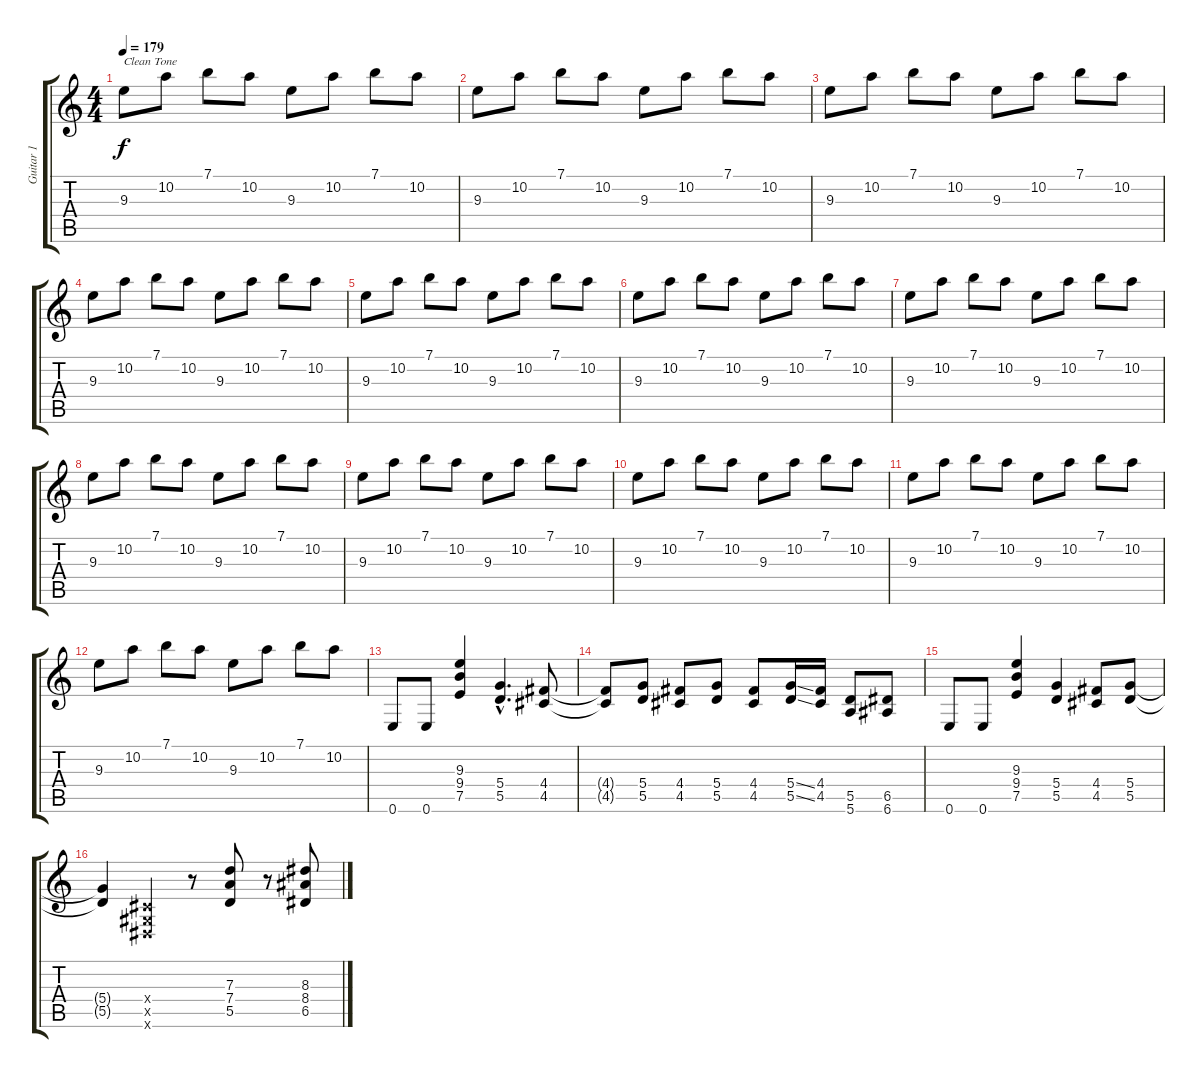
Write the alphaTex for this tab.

\track ("Guitar 1" "Guitar 1") {instrument distortionguitar}
\staff {score tabs}
\tuning (E4 B3 G3 D3 A2 E2) {hide}
\ts (4 4)
\tempo 179
\clef g2
\ks c
9.3.8{txt "Clean Tone" dy f instrument electricguitarclean} 10.2.8 7.1.8 10.2.8 9.3.8 10.2.8 7.1.8 10.2.8 |
9.3.8 10.2.8 7.1.8 10.2.8 9.3.8 10.2.8 7.1.8 10.2.8 |
9.3.8 10.2.8 7.1.8 10.2.8 9.3.8 10.2.8 7.1.8 10.2.8 |
9.3.8 10.2.8 7.1.8 10.2.8 9.3.8 10.2.8 7.1.8 10.2.8 |
9.3.8 10.2.8 7.1.8 10.2.8 9.3.8 10.2.8 7.1.8 10.2.8 |
9.3.8 10.2.8 7.1.8 10.2.8 9.3.8 10.2.8 7.1.8 10.2.8 |
9.3.8 10.2.8 7.1.8 10.2.8 9.3.8 10.2.8 7.1.8 10.2.8 |
9.3.8 10.2.8 7.1.8 10.2.8 9.3.8 10.2.8 7.1.8 10.2.8 |
9.3.8 10.2.8 7.1.8 10.2.8 9.3.8 10.2.8 7.1.8 10.2.8 |
9.3.8 10.2.8 7.1.8 10.2.8 9.3.8 10.2.8 7.1.8 10.2.8 |
9.3.8 10.2.8 7.1.8 10.2.8 9.3.8 10.2.8 7.1.8 10.2.8 |
9.3.8 10.2.8 7.1.8 10.2.8 9.3.8 10.2.8 7.1.8 10.2.8 |
0.6.8{instrument distortionguitar} 0.6.8 (9.3 9.4 7.5).4 (5.4{hac} 5.5{hac}).4{d} (4.4 4.5).8 |
(4.4{t} 4.5{t}).8 (5.4 5.5).8 (4.4 4.5).8 (5.4 5.5).8 (4.4 4.5).8 (5.4{ss} 5.5{ss}).16 (4.4 4.5).16 (5.5 5.6).8 (6.5 6.6).8 |
0.6.8 0.6.8 (9.3 9.4 7.5).4 (5.4 5.5).4 (4.4 4.5).8 (5.4 5.5).8 |
(5.4{t} 5.5{t}).4 (-1.4{x} -1.5{x} -1.6{x}).4 r.8 (7.3 7.4 5.5).8 r.8 (8.3 8.4 6.5).8
